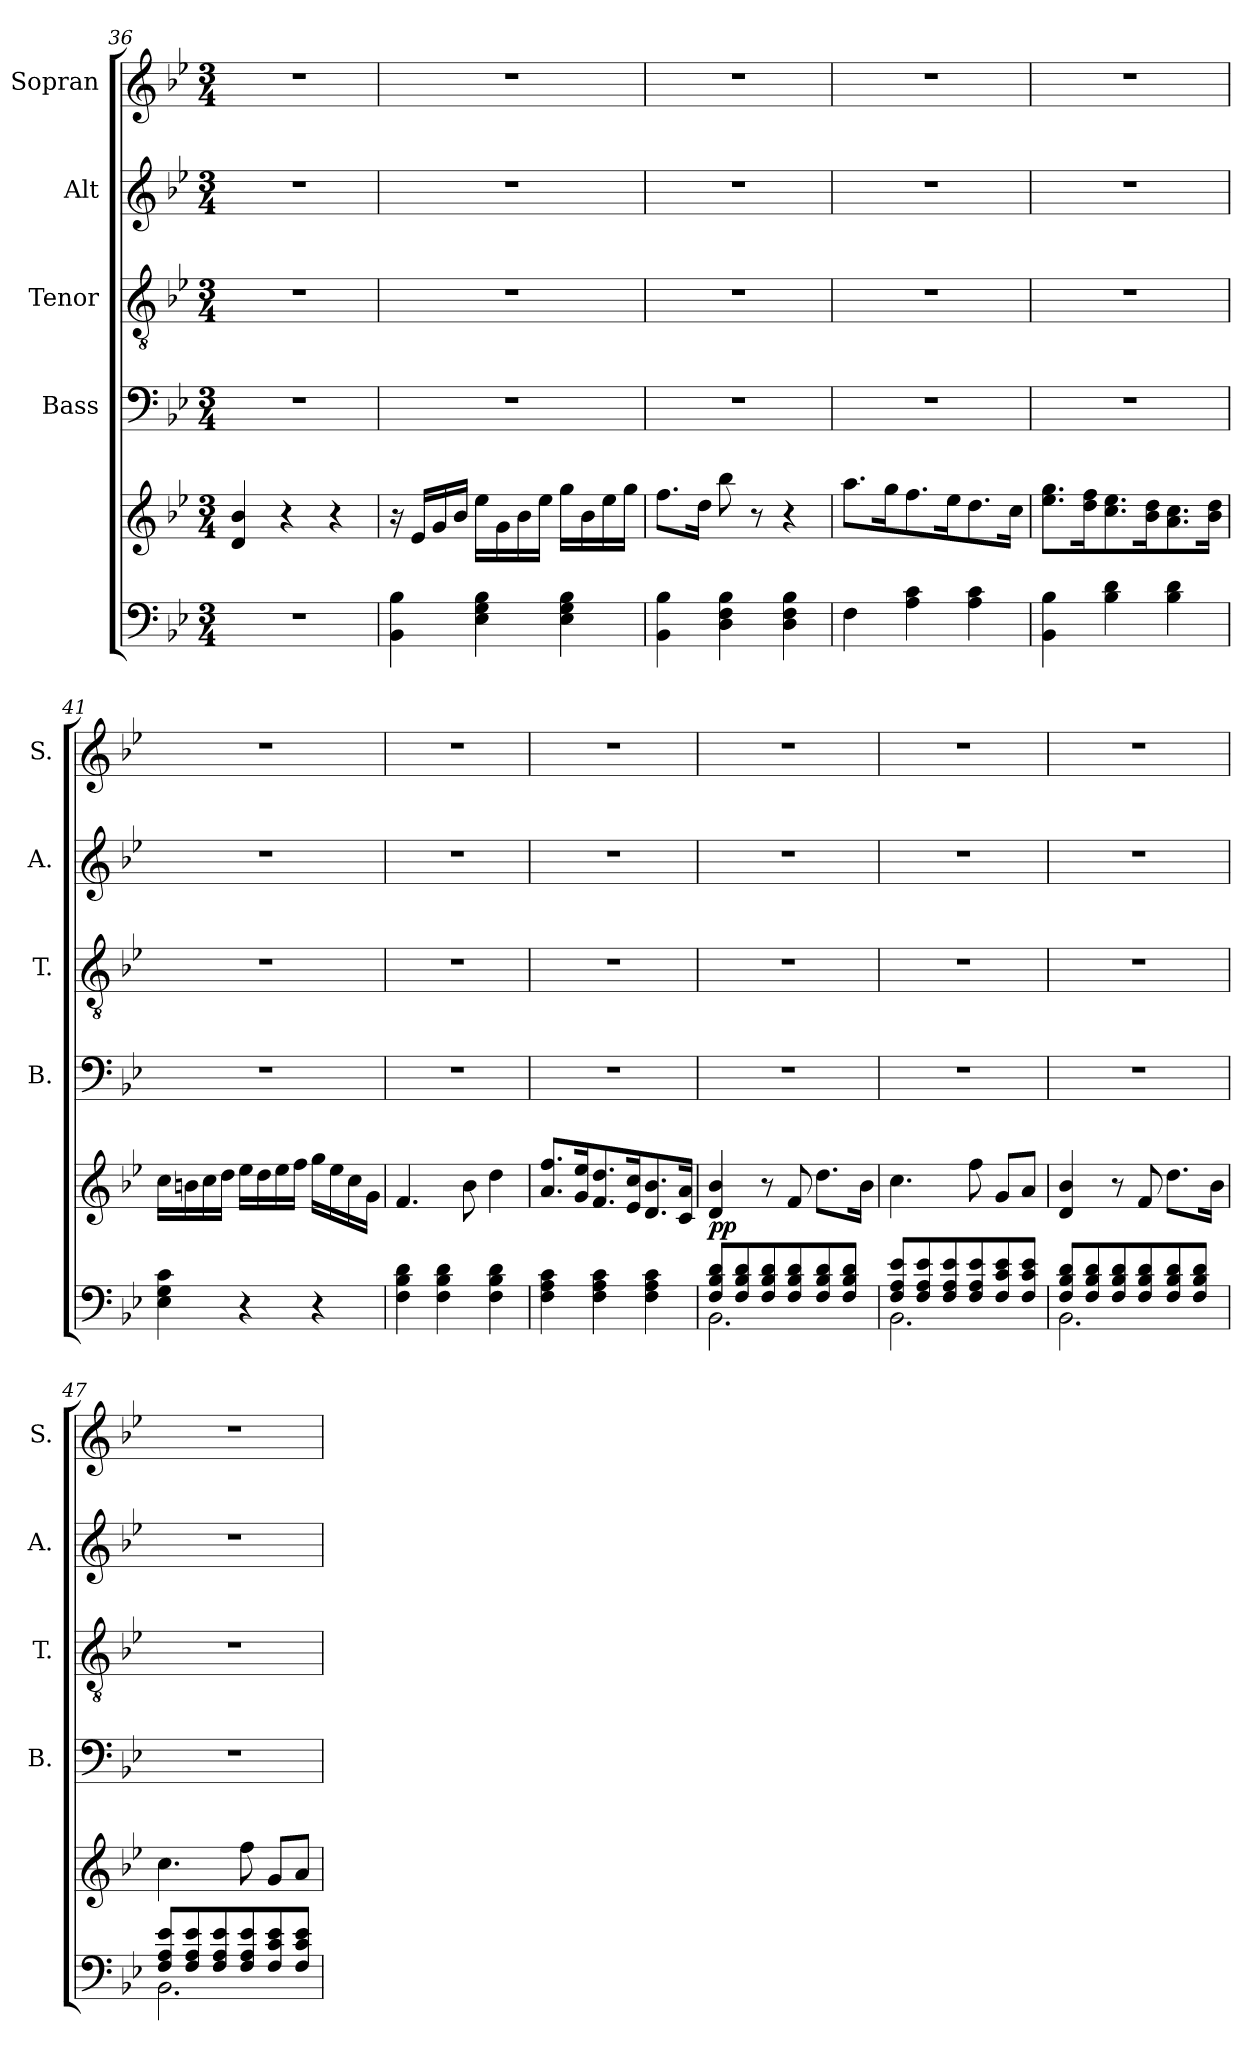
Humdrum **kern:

**kern	**kern	**dynam	**kern	**kern	**kern	**kern
*part5	*part5	*part5	*part4	*part3	*part2	*part1
*staff6	*staff5	*staff5/6	*staff4	*staff3	*staff2	*staff1
*	*	*	*I"Bass	*I"Tenor	*I"Alt	*I"Sopran
*	*	*	*I'B.	*I'T.	*I'A.	*I'S.
*clefF4	*clefG2	*	*clefF4	*clefGv2	*clefG2	*clefG2
*k[b-e-]	*k[b-e-]	*	*k[b-e-]	*k[b-e-]	*k[b-e-]	*k[b-e-]
*B-:	*B-:	*	*B-:	*B-:	*B-:	*B-:
*M3/4	*M3/4	*	*M3/4	*M3/4	*M3/4	*M3/4
=36	=36	=36	=36	=36	=36	=36
2.r	4d/ 4b-/	.	2.r	2.r	2.r	2.r
.	4r	.	.	.	.	.
.	4r	.	.	.	.	.
=37	=37	=37	=37	=37	=37	=37
4BB-\ 4B-\	16r	.	2.r	2.r	2.r	2.r
.	16e-/LL	.	.	.	.	.
.	16g/	.	.	.	.	.
.	16b-/JJ	.	.	.	.	.
4E-\ 4G\ 4B-\	16ee-\LL	.	.	.	.	.
.	16g\	.	.	.	.	.
.	16b-\	.	.	.	.	.
.	16ee-\JJ	.	.	.	.	.
4E-\ 4G\ 4B-\	16gg\LL	.	.	.	.	.
.	16b-\	.	.	.	.	.
.	16ee-\	.	.	.	.	.
.	16gg\JJ	.	.	.	.	.
=38	=38	=38	=38	=38	=38	=38
4BB-\ 4B-\	8.ff\L	.	2.r	2.r	2.r	2.r
.	16dd\Jk	.	.	.	.	.
4D\ 4F\ 4B-\	8bb-\	.	.	.	.	.
.	8r	.	.	.	.	.
4D\ 4F\ 4B-\	4r	.	.	.	.	.
!!LO:LB:g=z
=39	=39	=39	=39	=39	=39	=39
4F\	8.aa\L	.	2.r	2.r	2.r	2.r
.	16gg\k	.	.	.	.	.
4A\ 4c\	8.ff\	.	.	.	.	.
.	16ee-\k	.	.	.	.	.
4A\ 4c\	8.dd\	.	.	.	.	.
.	16cc\Jk	.	.	.	.	.
=40	=40	=40	=40	=40	=40	=40
4BB-\ 4B-\	8.ee-\ 8.gg\L	.	2.r	2.r	2.r	2.r
.	16dd\ 16ff\k	.	.	.	.	.
4B-\ 4d\	8.cc\ 8.ee-\	.	.	.	.	.
.	16b-\ 16dd\k	.	.	.	.	.
4B-\ 4d\	8.a\ 8.cc\	.	.	.	.	.
.	16b-\ 16dd\Jk	.	.	.	.	.
=41	=41	=41	=41	=41	=41	=41
4E-\ 4G\ 4c\	16cc\LL	.	2.r	2.r	2.r	2.r
.	16bn\	.	.	.	.	.
.	16cc\	.	.	.	.	.
.	16dd\JJ	.	.	.	.	.
4r	16ee-\LL	.	.	.	.	.
.	16dd\	.	.	.	.	.
.	16ee-\	.	.	.	.	.
.	16ff\JJ	.	.	.	.	.
4r	16gg\LL	.	.	.	.	.
.	16ee-\	.	.	.	.	.
.	16cc\	.	.	.	.	.
.	16g\JJ	.	.	.	.	.
=42	=42	=42	=42	=42	=42	=42
4F\ 4B-\ 4d\	4.f/	.	2.r	2.r	2.r	2.r
4F\ 4B-\ 4d\	.	.	.	.	.	.
.	8b-\	.	.	.	.	.
4F\ 4B-\ 4d\	4dd\	.	.	.	.	.
=43	=43	=43	=43	=43	=43	=43
4F\ 4A\ 4c\	8.a/ 8.ff/L	.	2.r	2.r	2.r	2.r
.	16g/ 16ee-/k	.	.	.	.	.
4F\ 4A\ 4c\	8.f/ 8.dd/	.	.	.	.	.
.	16e-/ 16cc/k	.	.	.	.	.
4F\ 4A\ 4c\	8.d/ 8.b-/	.	.	.	.	.
.	16c/ 16a/Jk	.	.	.	.	.
=44	=44	=44	=44	=44	=44	=44
*^	*	*	*	*	*	*
!	!	!	!LO:DY:b	!	!	!	!
8F/ 8B-/ 8d/L	2.BB-\	4d/ 4b-/	pp	2.r	2.r	2.r	2.r
8F/ 8B-/ 8d/	.	.	.	.	.	.	.
8F/ 8B-/ 8d/	.	8r	.	.	.	.	.
8F/ 8B-/ 8d/	.	8f/	.	.	.	.	.
8F/ 8B-/ 8d/	.	8.dd\L	.	.	.	.	.
8F/ 8B-/ 8d/J	.	.	.	.	.	.	.
.	.	16b-\Jk	.	.	.	.	.
!!LO:PB:g=z
=45	=45	=45	=45	=45	=45	=45	=45
8F/ 8A/ 8e-/L	2.BB-\	4.cc\	.	2.r	2.r	2.r	2.r
8F/ 8A/ 8e-/	.	.	.	.	.	.	.
8F/ 8A/ 8e-/	.	.	.	.	.	.	.
8F/ 8A/ 8e-/	.	8ff\	.	.	.	.	.
8F/ 8c/ 8e-/	.	8g/L	.	.	.	.	.
8F/ 8c/ 8e-/J	.	8a/J	.	.	.	.	.
=46	=46	=46	=46	=46	=46	=46	=46
8F/ 8B-/ 8d/L	2.BB-\	4d/ 4b-/	.	2.r	2.r	2.r	2.r
8F/ 8B-/ 8d/	.	.	.	.	.	.	.
8F/ 8B-/ 8d/	.	8r	.	.	.	.	.
8F/ 8B-/ 8d/	.	8f/	.	.	.	.	.
8F/ 8B-/ 8d/	.	8.dd\L	.	.	.	.	.
8F/ 8B-/ 8d/J	.	.	.	.	.	.	.
.	.	16b-\Jk	.	.	.	.	.
=47	=47	=47	=47	=47	=47	=47	=47
8F/ 8A/ 8e-/L	2.BB-\	4.cc\	.	2.r	2.r	2.r	2.r
8F/ 8A/ 8e-/	.	.	.	.	.	.	.
8F/ 8A/ 8e-/	.	.	.	.	.	.	.
8F/ 8A/ 8e-/	.	8ff\	.	.	.	.	.
8F/ 8c/ 8e-/	.	8g/L	.	.	.	.	.
8F/ 8c/ 8e-/J	.	8a/J	.	.	.	.	.
*v	*v	*	*	*	*	*	*
=	=	=	=	=	=	=
*-	*-	*-	*-	*-	*-	*-
